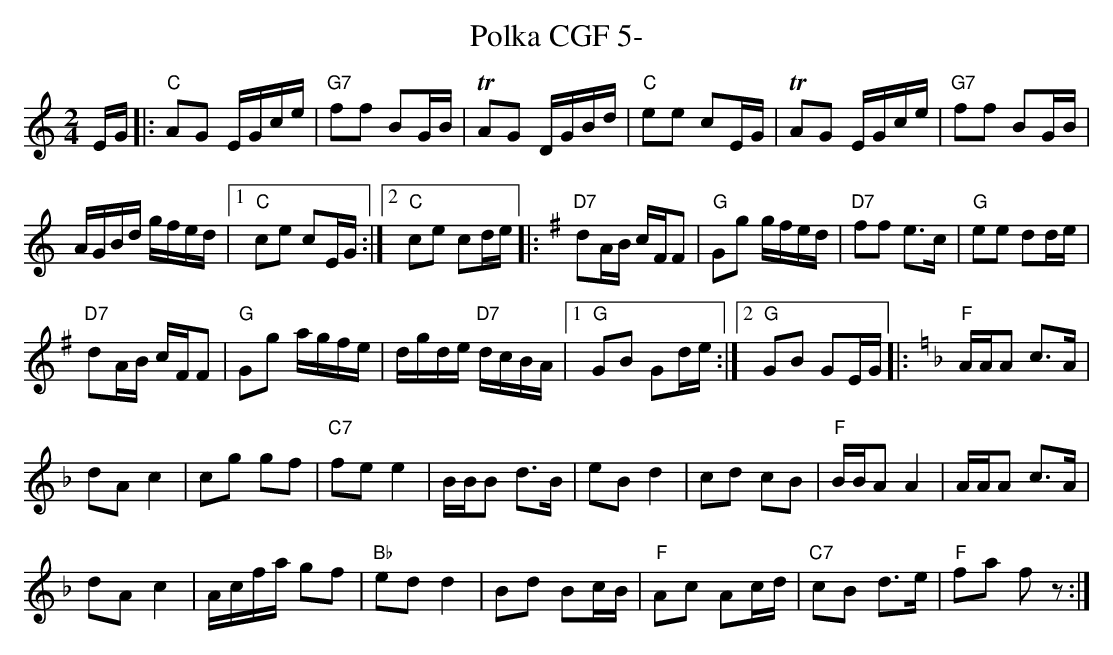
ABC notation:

X:1
T:Polka CGF 5-
M:2/4
L:1/16
K:Cmaj
EG |: "C"A2G2 EGce | "G7"f2f2 B2GB | TA2G2 DGBd | "C"e2e2 c2EG | TA2G2 EGce | "G7"f2f2 B2GB |
AGBd gfed |1 "C"c2e2 c2EG :|2 "C"c2e2 c2de |: [K:Gmaj] "D7"d2AB cFF2 | "G"G2g2 gfed | "D7"f2f2 e3c | "G"e2e2 d2de |
"D7"d2AB cFF2 | "G"G2g2 agfe | dgde "D7"dcBA |1 "G"G2B2 G2de :|2 "G"G2B2 G2EG |: [K:Fmaj] "F"AAA2 c3A |
d2A2 c4 | c2g2 g2f2 | "C7"f2e2 e4 | BBB2 d3B | e2B2 d4 | c2d2 c2B2 | "F"BBA2 A4 | AAA2 c3A |
d2A2 c4 | Acfa g2f2 | "Bb"e2d2 d4 | B2d2 B2cB | "F"A2c2 A2cd | "C7"c2B2 d3e | "F"f2a2 f2 z2 :|
